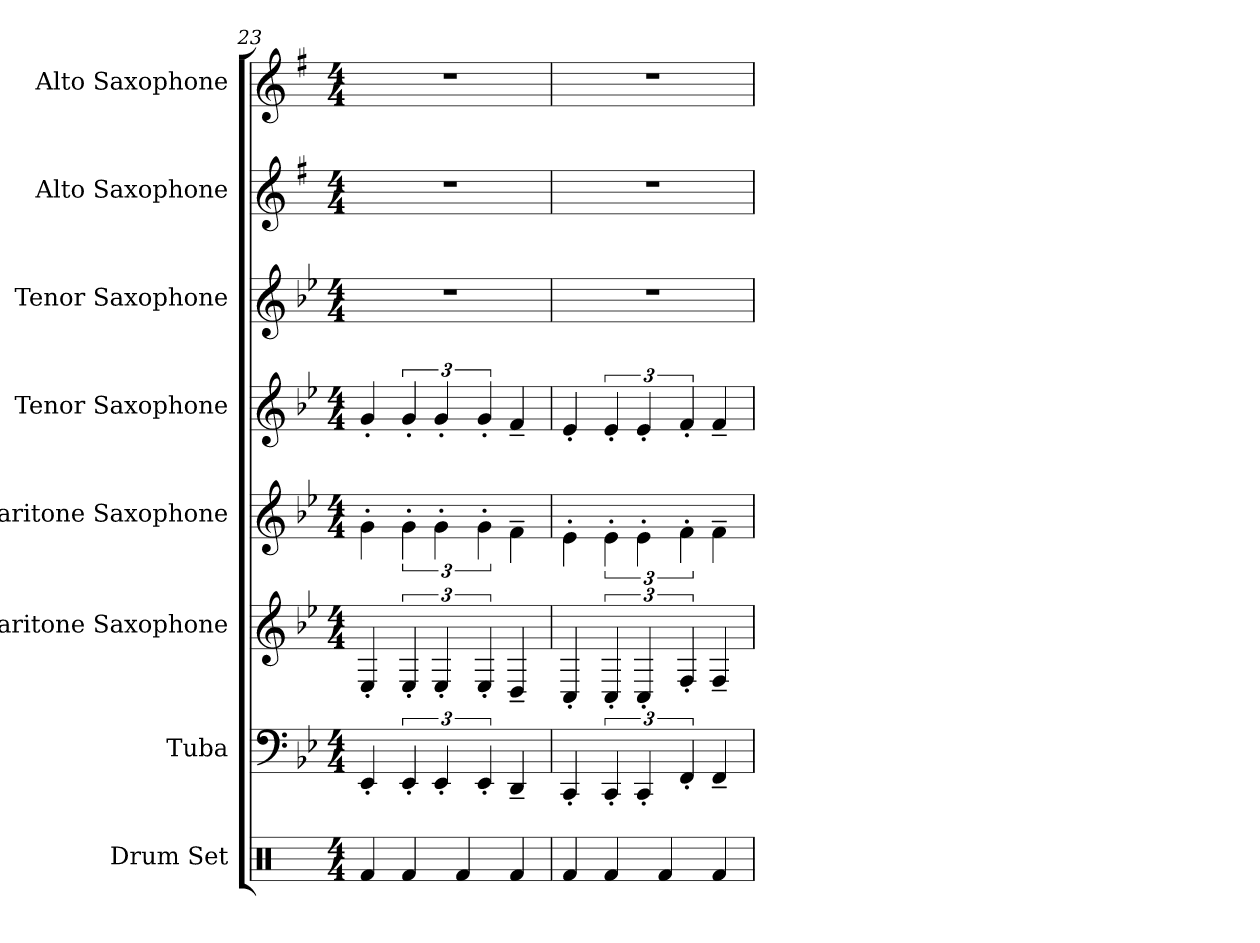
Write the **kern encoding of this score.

**kern	**kern	**kern	**kern	**kern	**kern	**kern	**kern
*part8	*part7	*part6	*part5	*part4	*part3	*part2	*part1
*staff8	*staff7	*staff6	*staff5	*staff4	*staff3	*staff2	*staff1
*I"Drum Set	*I"Tuba	*I"Baritone Saxophone	*I"Baritone Saxophone	*I"Tenor Saxophone	*I"Tenor Saxophone	*I"Alto Saxophone	*I"Alto Saxophone
*I'Drs.	*I'Tba.	*I'Bar. Sax.	*I'Bar. Sax.	*I'T. Sax.	*I'T. Sax.	*I'A. Sax.	*I'A. Sax.
*clefX	*clefF4	*clefG2	*clefG2	*clefG2	*clefG2	*clefG2	*clefG2
*	*	*ITrd12c21	*ITrd12c21	*ITrd8c14	*ITrd8c14	*ITrd5c9	*ITrd5c9
*k[]	*k[b-e-]	*k[b-e-]	*k[b-e-]	*k[b-e-]	*k[b-e-]	*k[b-e-]	*k[b-e-]
*M4/4	*M4/4	*M4/4	*M4/4	*M4/4	*M4/4	*M4/4	*M4/4
=23	=23	=23	=23	=23	=23	=23	=23
4Rf/	4EE-'/	4EE-'/	4G'\	4G'/	1r	1r	1r
4Rf/	6EE-'/	6EE-'/	6G'\	6G'/	.	.	.
.	6EE-'/	6EE-'/	6G'\	6G'/	.	.	.
4Rf/	.	.	.	.	.	.	.
.	6EE-'/	6EE-'/	6G'\	6G'/	.	.	.
4Rf/	4DD~/	4DD~/	4F~\	4F~/	.	.	.
!!LO:PB:g=z
=24	=24	=24	=24	=24	=24	=24	=24
4Rf/	4CC'/	4CC'/	4E-'\	4E-'/	1r	1r	1r
4Rf/	6CC'/	6CC'/	6E-'\	6E-'/	.	.	.
.	6CC'/	6CC'/	6E-'\	6E-'/	.	.	.
4Rf/	.	.	.	.	.	.	.
.	6FF'/	6FF'/	6F'\	6F'/	.	.	.
4Rf/	4FF~/	4FF~/	4F~\	4F~/	.	.	.
=	=	=	=	=	=	=	=
*-	*-	*-	*-	*-	*-	*-	*-
